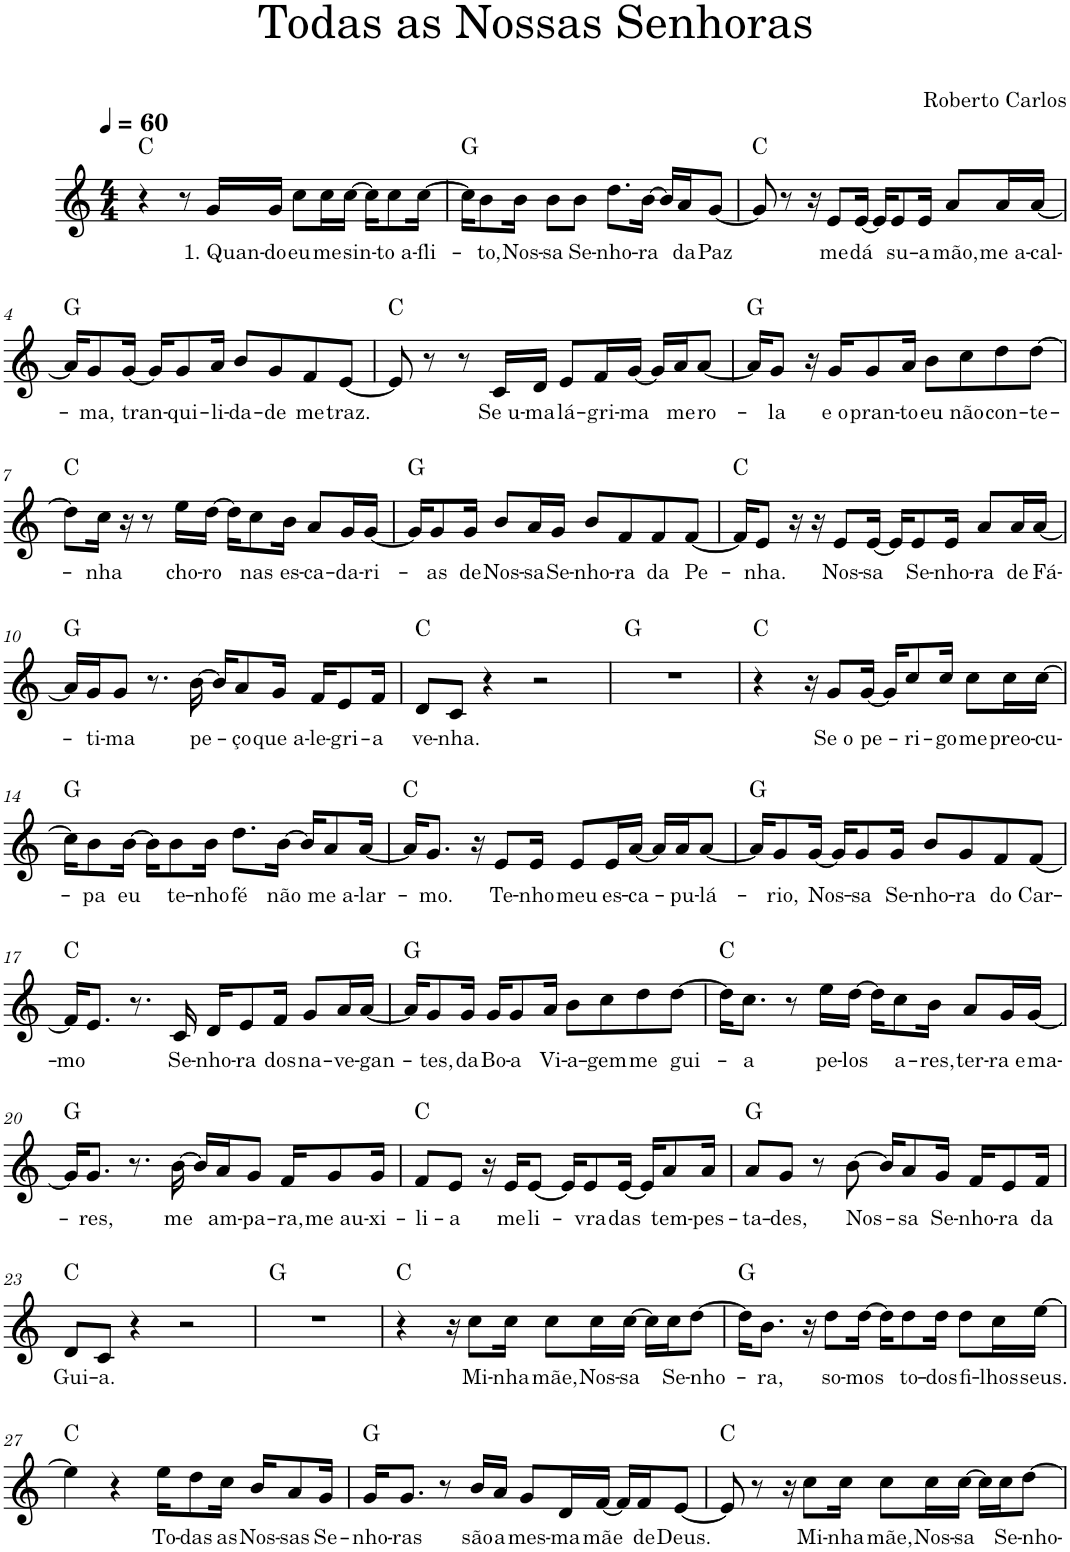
**kern	**text	**harte
*part1	*part1	*part1
*staff1	*staff1	*
*I"Voz	*	*
*I'Vo.	*	*
*clefG2	*	*
*k[]	*	*
*M4/4	*	*
*MM60	*	*
=1	=1	=1
4r	.	C:maj
8r	.	.
!	!LO:LY:b	!
16g/LL	1. Quan-	.
!	!LO:LY:b	!
16g/JJ	-do	.
!	!LO:LY:b	!
8cc\L	eu	.
!	!LO:LY:b	!
16cc\L	me	.
!	!LO:LY:b	!
[16cc\JJ	sin-	.
16cc\KL]	.	.
!	!LO:LY:b	!
8cc\	-to a-	.
!	!LO:LY:b	!
[16cc\Jk	-fli-	.
=2	=2	=2
16cc\KL]	.	G:maj
!	!LO:LY:b	!
8b\	-to,	.
!	!LO:LY:b	!
16b\Jk	Nos-	.
!	!LO:LY:b	!
8b\L	-sa	.
!	!LO:LY:b	!
8b\J	Se-	.
!	!LO:LY:b	!
8.dd\L	-nho-	.
!	!LO:LY:b	!
[16b\Jk	-ra	.
16b/LL]	.	.
!	!LO:LY:b	!
16a/J	da	.
!	!LO:LY:b	!
[8g/J	Paz	.
=3	=3	=3
8g/]	.	C:maj
8r	.	.
16r	.	.
!	!LO:LY:b	!
8e/L	me	.
!	!LO:LY:b	!
[16e/Jk	dá	.
16e/KL]	.	.
!	!LO:LY:b	!
8e/	su-	.
!	!LO:LY:b	!
16e/Jk	-a	.
!	!LO:LY:b	!
8a/L	mão,	.
!	!LO:LY:b	!
16a/L	me a-	.
!	!LO:LY:b	!
[16a/JJ	-cal-	.
!!LO:LB:g=z
=4	=4	=4
16a/KL]	.	G:maj
!	!LO:LY:b	!
8g/	-ma,	.
!	!LO:LY:b	!
[16g/Jk	tran-	.
16g/KL]	.	.
!	!LO:LY:b	!
8g/	-qui-	.
!	!LO:LY:b	!
16a/Jk	-li-	.
!	!LO:LY:b	!
8b/L	-da-	.
!	!LO:LY:b	!
8g/	-de	.
!	!LO:LY:b	!
8f/	me	.
!	!LO:LY:b	!
[8e/J	traz.	.
=5	=5	=5
8e/]	.	C:maj
8r	.	.
8r	.	.
!	!LO:LY:b	!
16c/LL	Se u-	.
!	!LO:LY:b	!
16d/JJ	-ma	.
!	!LO:LY:b	!
8e/L	lá-	.
!	!LO:LY:b	!
16f/L	-gri-	.
!	!LO:LY:b	!
[16g/JJ	-ma	.
16g/LL]	.	.
!	!LO:LY:b	!
16a/J	me	.
!	!LO:LY:b	!
[8a/J	ro-	.
=6	=6	=6
16a/KL]	.	G:maj
!	!LO:LY:b	!
8g/J	-la	.
16r	.	.
!	!LO:LY:b	!
16g/KL	e o	.
!	!LO:LY:b	!
8g/	pran-	.
!	!LO:LY:b	!
16a/Jk	-to	.
!	!LO:LY:b	!
8b\L	eu	.
!	!LO:LY:b	!
8cc\	não	.
!	!LO:LY:b	!
8dd\	con-	.
!	!LO:LY:b	!
[8dd\J	-te-	.
!!LO:LB:g=z
=7	=7	=7
8dd\L]	.	C:maj
!	!LO:LY:b	!
16cc\Jk	-nha	.
16r	.	.
8r	.	.
!	!LO:LY:b	!
16ee\LL	cho-	.
!	!LO:LY:b	!
[16dd\JJ	-ro	.
16dd\KL]	.	.
!	!LO:LY:b	!
8cc\	nas	.
!	!LO:LY:b	!
16b\Jk	es-	.
!	!LO:LY:b	!
8a/L	-ca-	.
!	!LO:LY:b	!
16g/L	-da-	.
!	!LO:LY:b	!
[16g/JJ	-ri-	.
=8	=8	=8
16g/KL]	.	G:maj
!	!LO:LY:b	!
8g/	-as	.
!	!LO:LY:b	!
16g/Jk	de	.
!	!LO:LY:b	!
8b/L	Nos-	.
!	!LO:LY:b	!
16a/L	-sa	.
!	!LO:LY:b	!
16g/JJ	Se-	.
!	!LO:LY:b	!
8b/L	-nho-	.
!	!LO:LY:b	!
8f/	-ra	.
!	!LO:LY:b	!
8f/	da	.
!	!LO:LY:b	!
[8f/J	Pe-	.
=9	=9	=9
16f/KL]	.	C:maj
!	!LO:LY:b	!
8e/J	-nha.	.
16r	.	.
16r	.	.
!	!LO:LY:b	!
8e/L	Nos-	.
!	!LO:LY:b	!
[16e/Jk	-sa	.
16e/KL]	.	.
!	!LO:LY:b	!
8e/	Se-	.
!	!LO:LY:b	!
16e/Jk	-nho-	.
!	!LO:LY:b	!
8a/L	-ra	.
!	!LO:LY:b	!
16a/L	de	.
!	!LO:LY:b	!
[16a/JJ	Fá-	.
!!LO:LB:g=z
=10	=10	=10
16a/LL]	.	G:maj
!	!LO:LY:b	!
16g/J	-ti-	.
!	!LO:LY:b	!
8g/J	-ma	.
8.r	.	.
!	!LO:LY:b	!
[16b\	pe-	.
16b/KL]	.	.
!	!LO:LY:b	!
8a/	-ço	.
!	!LO:LY:b	!
16g/Jk	que a-	.
!	!LO:LY:b	!
16f/KL	-le-	.
!	!LO:LY:b	!
8e/	-gri-	.
!	!LO:LY:b	!
16f/Jk	-a	.
=11	=11	=11
!	!LO:LY:b	!
8d/L	ve-	C:maj
!	!LO:LY:b	!
8c/J	-nha.	.
4r	.	.
2r	.	.
=12	=12	=12
1r	.	G:maj
=13	=13	=13
4r	.	C:maj
16r	.	.
!	!LO:LY:b	!
8g/L	Se o	.
!	!LO:LY:b	!
[16g/Jk	pe-	.
16g/KL]	.	.
!	!LO:LY:b	!
8cc/	-ri-	.
!	!LO:LY:b	!
16cc/Jk	-go	.
!	!LO:LY:b	!
8cc\L	me	.
!	!LO:LY:b	!
16cc\L	preo-	.
!	!LO:LY:b	!
[16cc\JJ	-cu-	.
!!LO:LB:g=z
=14	=14	=14
16cc\KL]	.	G:maj
!	!LO:LY:b	!
8b\	-pa	.
!	!LO:LY:b	!
[16b\Jk	eu	.
16b\KL]	.	.
!	!LO:LY:b	!
8b\	te-	.
!	!LO:LY:b	!
16b\Jk	-nho	.
!	!LO:LY:b	!
8.dd\L	fé	.
!	!LO:LY:b	!
[16b\Jk	não	.
16b/KL]	.	.
!	!LO:LY:b	!
8a/	me a-	.
!	!LO:LY:b	!
[16a/Jk	-lar-	.
=15	=15	=15
16a/KL]	.	C:maj
!	!LO:LY:b	!
8.g/J	-mo.	.
16r	.	.
!	!LO:LY:b	!
8e/L	Te-	.
!	!LO:LY:b	!
16e/Jk	-nho	.
!	!LO:LY:b	!
8e/L	meu	.
!	!LO:LY:b	!
16e/L	es-	.
!	!LO:LY:b	!
[16a/JJ	-ca-	.
16a/LL]	.	.
!	!LO:LY:b	!
16a/J	-pu-	.
!	!LO:LY:b	!
[8a/J	-lá-	.
=16	=16	=16
16a/KL]	.	G:maj
!	!LO:LY:b	!
8g/	-rio,	.
!	!LO:LY:b	!
[16g/Jk	Nos-	.
16g/KL]	.	.
!	!LO:LY:b	!
8g/	-sa	.
!	!LO:LY:b	!
16g/Jk	Se-	.
!	!LO:LY:b	!
8b/L	-nho-	.
!	!LO:LY:b	!
8g/	-ra	.
!	!LO:LY:b	!
8f/	do	.
!	!LO:LY:b	!
[8f/J	Car-	.
!!LO:LB:g=z
=17	=17	=17
!	!LO:LY:b	!
16f/KL]	-mo	C:maj
8.e/J	.	.
8.r	.	.
!	!LO:LY:b	!
16c/	Se-	.
!	!LO:LY:b	!
16d/KL	-nho-	.
!	!LO:LY:b	!
8e/	-ra	.
!	!LO:LY:b	!
16f/Jk	dos	.
!	!LO:LY:b	!
8g/L	na-	.
!	!LO:LY:b	!
16a/L	-ve-	.
!	!LO:LY:b	!
[16a/JJ	-gan-	.
=18	=18	=18
16a/KL]	.	G:maj
!	!LO:LY:b	!
8g/	-tes,	.
!	!LO:LY:b	!
16g/Jk	da	.
!	!LO:LY:b	!
16g/KL	Bo-	.
!	!LO:LY:b	!
8g/	-a	.
!	!LO:LY:b	!
16a/Jk	Vi-	.
!	!LO:LY:b	!
8b\L	-a-	.
!	!LO:LY:b	!
8cc\	-gem	.
!	!LO:LY:b	!
8dd\	me	.
!	!LO:LY:b	!
[8dd\J	gui-	.
=19	=19	=19
16dd\KL]	.	C:maj
!	!LO:LY:b	!
8.cc\J	-a	.
8r	.	.
!	!LO:LY:b	!
16ee\LL	pe-	.
!	!LO:LY:b	!
[16dd\JJ	-los	.
16dd\KL]	.	.
!	!LO:LY:b	!
8cc\	a-	.
!	!LO:LY:b	!
16b\Jk	-res,	.
!	!LO:LY:b	!
8a/L	ter-	.
!	!LO:LY:b	!
16g/L	-ra e	.
!	!LO:LY:b	!
[16g/JJ	ma-	.
!!LO:LB:g=z
=20	=20	=20
16g/KL]	.	G:maj
!	!LO:LY:b	!
8.g/J	-res,	.
8.r	.	.
!	!LO:LY:b	!
[16b\	me	.
16b/LL]	.	.
!	!LO:LY:b	!
16a/J	am-	.
!	!LO:LY:b	!
8g/J	-pa-	.
!	!LO:LY:b	!
16f/KL	-ra,	.
!	!LO:LY:b	!
8g/	me au-	.
!	!LO:LY:b	!
16g/Jk	-xi-	.
=21	=21	=21
!	!LO:LY:b	!
8f/L	-li-	C:maj
!	!LO:LY:b	!
8e/J	-a	.
16r	.	.
!	!LO:LY:b	!
16e/KL	me	.
!	!LO:LY:b	!
[8e/J	li-	.
16e/KL]	.	.
!	!LO:LY:b	!
8e/	-vra	.
!	!LO:LY:b	!
[16e/Jk	das	.
16e/KL]	.	.
!	!LO:LY:b	!
8a/	tem-	.
!	!LO:LY:b	!
16a/Jk	-pes-	.
=22	=22	=22
!	!LO:LY:b	!
8a/L	-ta-	G:maj
!	!LO:LY:b	!
8g/J	-des,	.
8r	.	.
!	!LO:LY:b	!
[8b\	Nos-	.
16b/KL]	.	.
!	!LO:LY:b	!
8a/	-sa	.
!	!LO:LY:b	!
16g/Jk	Se-	.
!	!LO:LY:b	!
16f/KL	-nho-	.
!	!LO:LY:b	!
8e/	-ra	.
!	!LO:LY:b	!
16f/Jk	da	.
!!LO:LB:g=z
=23	=23	=23
!	!LO:LY:b	!
8d/L	Gui-	C:maj
!	!LO:LY:b	!
8c/J	-a.	.
4r	.	.
2r	.	.
=24	=24	=24
1r	.	G:maj
=25	=25	=25
4r	.	C:maj
16r	.	.
!	!LO:LY:b	!
8cc\L	Mi-	.
!	!LO:LY:b	!
16cc\Jk	-nha	.
!	!LO:LY:b	!
8cc\L	mãe,	.
!	!LO:LY:b	!
16cc\L	Nos-	.
!	!LO:LY:b	!
[16cc\JJ	-sa	.
16cc\LL]	.	.
!	!LO:LY:b	!
16cc\J	Se-	.
!	!LO:LY:b	!
[8dd\J	-nho-	.
=26	=26	=26
16dd\KL]	.	G:maj
!	!LO:LY:b	!
8.b\J	-ra,	.
16r	.	.
!	!LO:LY:b	!
8dd\L	so-	.
!	!LO:LY:b	!
[16dd\Jk	-mos	.
16dd\KL]	.	.
!	!LO:LY:b	!
8dd\	to-	.
!	!LO:LY:b	!
16dd\Jk	-dos	.
!	!LO:LY:b	!
8dd\L	fi-	.
!	!LO:LY:b	!
16cc\L	-lhos	.
!	!LO:LY:b	!
[16ee\JJ	seus.	.
!!LO:LB:g=z
=27	=27	=27
4ee\]	.	C:maj
4r	.	.
!	!LO:LY:b	!
16ee\KL	To-	.
!	!LO:LY:b	!
8dd\	-das	.
!	!LO:LY:b	!
16cc\Jk	as	.
!	!LO:LY:b	!
16b/KL	Nos-	.
!	!LO:LY:b	!
8a/	-sas	.
!	!LO:LY:b	!
16g/Jk	Se-	.
=28	=28	=28
!	!LO:LY:b	!
16g/KL	-nho-	G:maj
!	!LO:LY:b	!
8.g/J	-ras	.
8r	.	.
!	!LO:LY:b	!
16b/LL	são	.
!	!LO:LY:b	!
16a/JJ	a	.
!	!LO:LY:b	!
8g/L	mes-	.
!	!LO:LY:b	!
16d/L	-ma	.
!	!LO:LY:b	!
[16f/JJ	mãe	.
16f/LL]	.	.
!	!LO:LY:b	!
16f/J	de	.
!	!LO:LY:b	!
[8e/J	Deus.	.
=29	=29	=29
8e/]	.	C:maj
8r	.	.
16r	.	.
!	!LO:LY:b	!
8cc\L	Mi-	.
!	!LO:LY:b	!
16cc\Jk	-nha	.
!	!LO:LY:b	!
8cc\L	mãe,	.
!	!LO:LY:b	!
16cc\L	Nos-	.
!	!LO:LY:b	!
[16cc\JJ	-sa	.
16cc\LL]	.	.
!	!LO:LY:b	!
16cc\J	Se-	.
!	!LO:LY:b	!
[8dd\J	-nho-	.
=	=	=
*-	*-	*-
